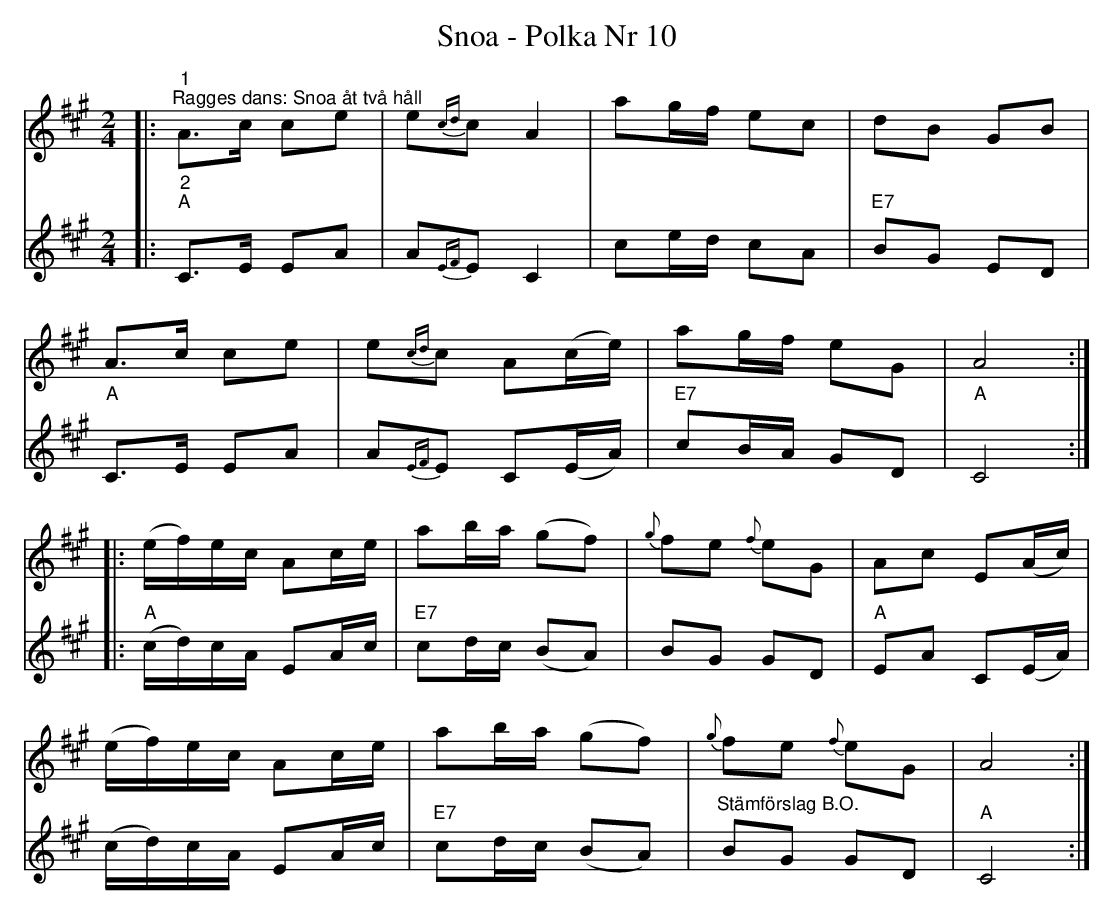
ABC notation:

X:1
T:Snoa - Polka Nr 10
L:1/8
M:2/4
K:A
V:1
|:"^1""^Ragges dans: Snoa åt två håll" A>c ce | e{cd}c A2 | ag/f/ ec | dB GB |
A>c ce | e{cd}c A(c/e/) | ag/f/ eG | A4 ::
(e/f/)e/c/ Ac/e/ | ab/a/ (gf) |{g} fe{f} eG | Ac E(A/c/) |
(e/f/)e/c/ Ac/e/ | ab/a/ (gf) |{g} fe{f} eG | A4 :|
V:2
|:"^2""A" C>E EA | A{EF}E C2 | ce/d/ cA | "E7" BG ED |
"A" C>E EA | A{EF}E C(E/A/) | "E7" cB/A/ GD |"A" C4 ::
"A" (c/d/)c/A/ EA/c/ |"E7" cd/c/ (BA) | BG GD |"A" EA C(E/A/) |
(c/d/)c/A/ EA/c/ | "E7" cd/c/ (BA) |"^Stämförslag B.O." BG GD |"A" C4 :|
